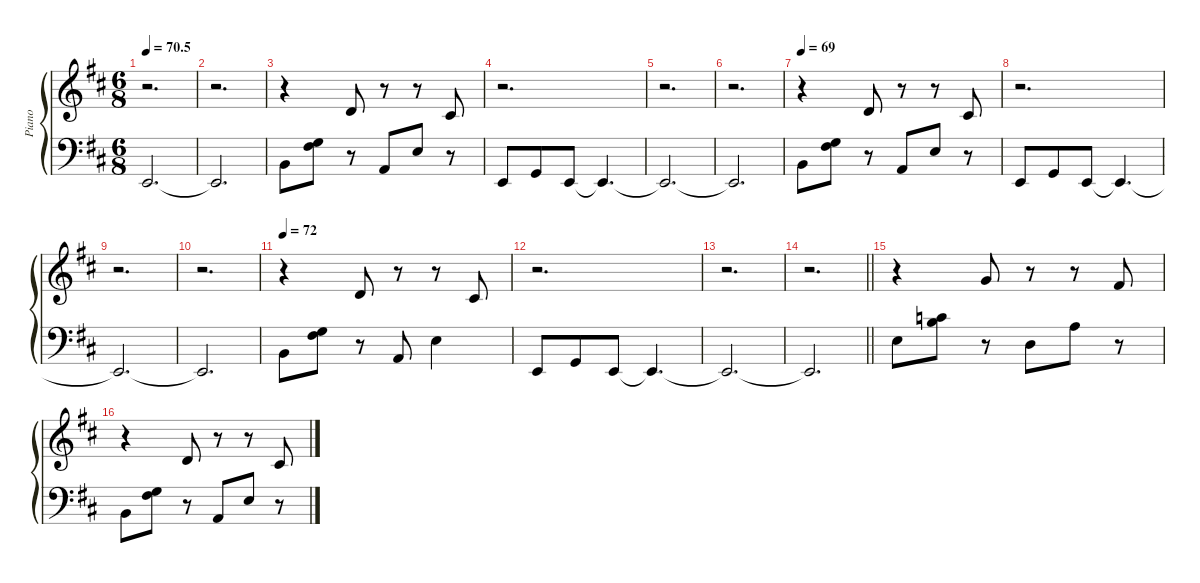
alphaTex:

\defaultSystemsLayout 4
\hideDynamics
\bracketExtendMode groupsimilarinstruments
\firstSystemTrackNameMode fullname
\otherSystemsTrackNameOrientation horizontal
\track ("Piano" "el.pno.") {defaultSystemsLayout 8 instrument electricpiano1}
\staff {score}
\tuning (E4 B3 G3 D3 A2 E2)
\ts (6 8)
\tempo
70.5
\accidentals auto
\clef g2
\ottava regular
\simile none
\ks bminor
r.2{d dy ff beam Down} |
r.2{d beam Down} |
r.4{beam Down} 3.2{acc forcenatural}.8{beam Up} r.8{beam Up} r.8{beam Up} 2.2{acc #}.8{beam Up} |
r.2{d beam Down} |
r.2{d beam Down} |
r.2{d beam Down} |
\tempo 69
r.4{beam Down} 3.2{acc forcenatural}.8{beam Up} r.8{beam Up} r.8{beam Up} 2.2{acc #}.8{beam Up} |
r.2{d beam Down} |
r.2{d beam Down} |
r.2{d beam Down} |
\tempo 72
r.4{beam Down} 3.2{acc forcenatural}.8{beam Up} r.8{beam Up} r.8{beam Up} 2.2{acc #}.8{beam Up} |
r.2{d beam Down} |
r.2{d beam Down} |
\barLineRight lightlight
r.2{d beam Down} |
r.4{beam Down} 3.1{acc forcenatural}.8{beam Up} r.8{beam Up} r.8{beam Up} 2.1{acc #}.8{beam Up} |
r.4{beam Down} 3.2{acc forcenatural}.8{beam Up} r.8{beam Up} r.8{beam Up} 2.2{acc #}.8{beam Up}
\staff {score}
\tuning (G2 D2 A1 E1 B0)
\clef f4
\ottava regular
\simile none
\ks bminor
2.2{t acc forcenatural}.2{d dy ff beam Up} |
2.2{t acc forcenatural}.2{d beam Up} |
9.2{acc forcenatural}.8{beam Down} (16.2{acc #} 12.1{acc forcenatural}).8{beam Down} r.8{beam Down} 7.2{acc forcenatural}.8{beam Up} 9.1{acc forcenatural}.8{beam Up} r.8{beam Up} |
2.2{acc forcenatural}.8{beam Up} 0.1{acc forcenatural}.8{beam Up} 2.2{acc forcenatural}.8{beam Up} 2.2{t acc forcenatural}.4{d beam Up} |
2.2{t acc forcenatural}.2{d beam Up} |
2.2{t acc forcenatural}.2{d beam Up} |
9.2{acc forcenatural}.8{beam Down} (16.2{acc #} 12.1{acc forcenatural}).8{beam Down} r.8{beam Down} 7.2{acc forcenatural}.8{beam Up} 9.1{acc forcenatural}.8{beam Up} r.8{beam Up} |
2.2{acc forcenatural}.8{beam Up} 0.1{acc forcenatural}.8{beam Up} 2.2{acc forcenatural}.8{beam Up} 2.2{t acc forcenatural}.4{d beam Up} |
2.2{t acc forcenatural}.2{d beam Up} |
2.2{t acc forcenatural}.2{d beam Up} |
9.2{acc forcenatural}.8{beam Down} (16.2{acc #} 12.1{acc forcenatural}).8{beam Down} r.8{beam Down} 7.2{acc forcenatural}.8{beam Up} 9.1{acc forcenatural}.4{beam Down} |
2.2{acc forcenatural}.8{beam Up} 0.1{acc forcenatural}.8{beam Up} 2.2{acc forcenatural}.8{beam Up} 2.2{t acc forcenatural}.4{d beam Up} |
2.2{t acc forcenatural}.2{d beam Up} |
\barLineRight lightlight
2.2{t acc forcenatural}.2{d beam Up} |
14.2{acc forcenatural}.8{beam Down} (21.2{acc forcenatural} 17.1{acc forcenatural}).8{beam Down} r.8{beam Down} 12.2{acc forcenatural}.8{beam Down} 14.1{acc forcenatural}.8{beam Down} r.8{beam Down} |
14.3{acc forcenatural}.8{beam Down} (16.2{acc #} 12.1{acc forcenatural}).8{beam Down} r.8{beam Down} 7.2{acc forcenatural}.8{beam Up} 9.1{acc forcenatural}.8{beam Up} r.8{beam Up}
